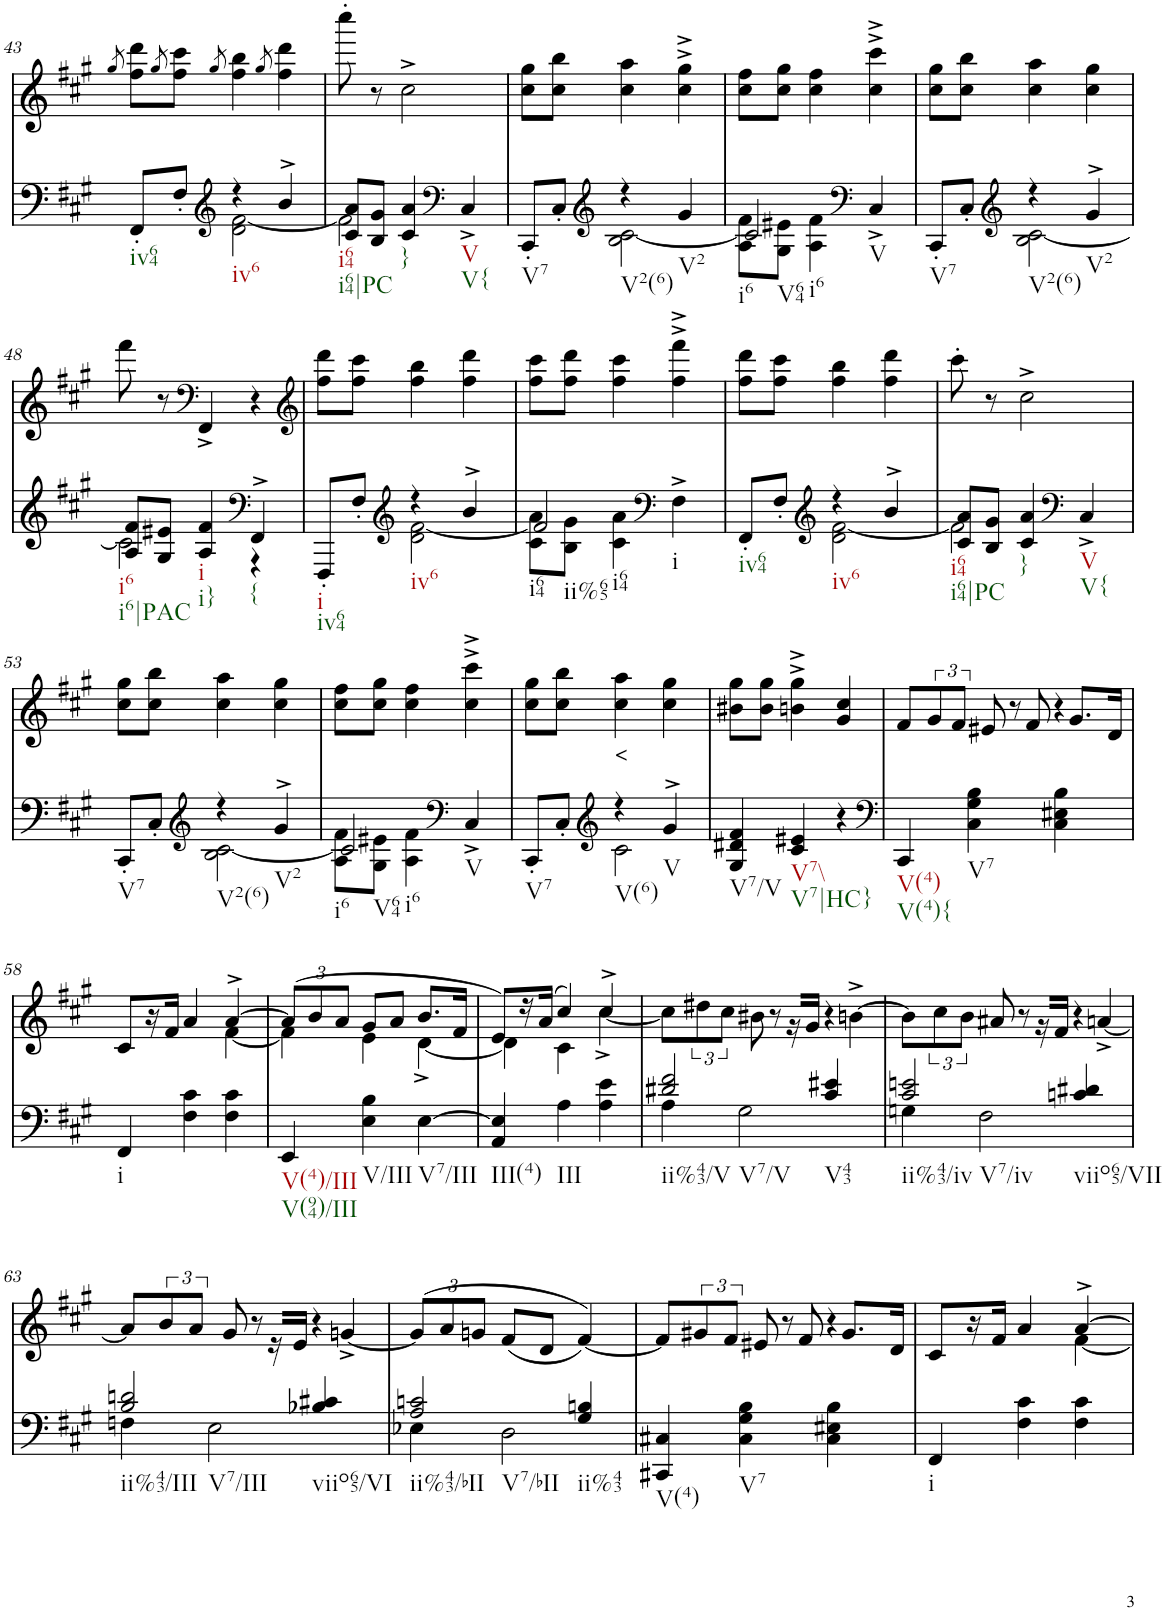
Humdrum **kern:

**kern	**kern	**text
*part2	*part1	*part1
*staff2	*staff1	*staff1
*I"piano	*I"piano	*
*I'Pno	*I'Pno	*
!!LO:PB:g=z
*clefF4	*clefG2	*
*k[f#c#g#]	*k[f#c#g#]	*
*f#:	*f#:	*
*M3/4	*M3/4	*
=43	=43	=43
.	8qgg#/	.
*^	*	*
8FF#'/L	4ryy	8ff#\ 8ddd\L	.
.	.	8qgg#/	.
8F#'/J	.	8ff#\ 8ccc#\J	.
*clefG2	*	*	*
.	.	8qgg#/	.
4r	2d\ [2f#\	4ff#\ 4bb\	.
.	.	8qgg#/	.
4b^/	.	4ff#\ 4ddd\	.
=44	=44	=44	=44
8c#/ 8a/L	2f#\]	8cccc#'\	.
8B/ 8g#/J	.	8r	.
4c#/ 4a/	.	2cc#^\	.
*clefF4	*	*	*
4C#^/	4ryy	.	.
=45	=45	=45	=45
8CC#'/L	4ryy	8cc#\ 8gg#\L	.
8C#'/J	.	8cc#\ 8bb\J	.
*clefG2	*	*	*
4r	2B\ [2c#\	4cc#\ 4aa\	.
4g#/	.	4cc#\^ 4gg#\^	.
=46	=46	=46	=46
2c#/]	8A\ 8f#\L	8cc#\ 8ff#\L	.
.	8G#\ 8e#X\J	8cc#\ 8gg#\J	.
.	4A\ 4f#\	4cc#\ 4ff#\	.
*clefF4	*	*	*
4C#^/	4ryy	4cc#\^ 4ccc#\^	.
=47	=47	=47	=47
8CC#'/L	4ryy	8cc#\ 8gg#\L	.
8C#'/J	.	8cc#\ 8bb\J	.
*clefG2	*	*	*
4r	2B\ [2c#\	4cc#\ 4aa\	.
4g#^/	.	4cc#\ 4gg#\	.
!!LO:LB:g=z
=48	=48	=48	=48
8A/ 8f#/L	2c#\]	8fff#\	.
8G#/ 8e#X/J	.	8r	.
*	*	*clefF4	*
4A/ 4f#/	.	4FF#^/	.
*clefF4	*	*	*
4FF#^/	4r	4r	.
=49	=49	=49	=49
*	*	*clefG2	*
8FFF#'/L	4ryy	8ff#\ 8ddd\L	.
8F#'/J	.	8ff#\ 8ccc#\J	.
*clefG2	*	*	*
4r	2d\ [2f#\	4ff#\ 4bb\	.
4b^/	.	4ff#\ 4ddd\	.
=50	=50	=50	=50
2f#/]	8c#\ 8a\L	8ff#\ 8ccc#\L	.
.	8B\ 8g#\J	8ff#\ 8ddd\J	.
.	4c#\ 4a\	4ff#\ 4ccc#\	.
*clefF4	*	*	*
4F#^\	4ryy	4ff#\^ 4fff#\^	.
=51	=51	=51	=51
8FF#'/L	4ryy	8ff#\ 8ddd\L	.
8F#'/J	.	8ff#\ 8ccc#\J	.
*clefG2	*	*	*
4r	2d\ [2f#\	4ff#\ 4bb\	.
4b^/	.	4ff#\ 4ddd\	.
=52	=52	=52	=52
8c#/ 8a/L	2f#\]	8ccc#'\	.
8B/ 8g#/J	.	8r	.
4c#/ 4a/	.	2cc#^\	.
*clefF4	*	*	*
4C#^/	4ryy	.	.
!!LO:LB:g=z
=53	=53	=53	=53
8CC#'/L	4ryy	8cc#\ 8gg#\L	.
8C#'/J	.	8cc#\ 8bb\J	.
*clefG2	*	*	*
4r	2B\ [2c#\	4cc#\ 4aa\	.
4g#^/	.	4cc#\ 4gg#\	.
=54	=54	=54	=54
2c#/]	8A\ 8f#\L	8cc#\ 8ff#\L	.
.	8G#\ 8e#X\J	8cc#\ 8gg#\J	.
.	4A\ 4f#\	4cc#\ 4ff#\	.
*clefF4	*	*	*
4C#^/	4ryy	4cc#\^ 4ccc#\^	.
=55	=55	=55	=55
8CC#'/L	4ryy	8cc#\ 8gg#\L	.
8C#'/J	.	8cc#\ 8bb\J	.
*clefG2	*	*	*
!	!	!	!LO:LY:b
4r	2c#\	4cc#\ 4aa\	<
4g#^/	.	4cc#\ 4gg#\	.
*v	*v	*	*
=56	=56	=56
4G#/ 4d#X/ 4f#/	8b#X\ 8gg#\L	.
.	8b#\ 8gg#\J	.
4c#/ 4e#X/	4bn\^ 4gg#\^	.
4r	4g#/ 4cc#/	.
=57	=57	=57
*clefF4	*	*
4CC#/	8f#/L	.
.	12g#/	.
.	12f#/J	.
4C#\ 4G#\ 4B\	.	.
.	8e#X/	.
.	8r	.
4C#\ 4E#X\ 4B\	.	.
.	8f#/	.
.	4r	.
4.ryy	.	.
.	8.g#/L	.
.	[48d/Jk	.
!!LO:LB:g=z
=58	=58	=58
*	*^	*
4FF#/	8c#/L	2ryy	.
.	24d/Jk]	.	.
.	16r	.	.
.	16f#/JJ	.	.
4F#\ 4c#\	.	.	.
.	4a/	.	.
4F#\ 4c#\	.	[4f#\	.
.	[4a^/	.	.
24ryy	.	24ryy	.
=59	=59	=59	=59
*	*Xbrackettup	*	*
4EE/	(12a/L]	4f#\]	.
.	12b/	.	.
.	12a/J	.	.
4E\ 4B\	8g#/L	4e\	.
.	8a/J	.	.
[4E\	8.b/L	[4d^\	.
.	16f#/Jk	.	.
=60	=60	=60	=60
4AA/ 4E/]	8e/L)	4d\]	.
.	16r	.	.
.	(16a/JJ	.	.
4A\	4cc#/)	4c#\	.
4A\ 4e\	4cc#^/	[4cc#^\	.
*	*v	*v	*
=61	=61	=61
*^	*	*
2d#X/ 2f#/	4A\	8cc#\L]	.
*	*	*brackettup	*
.	.	12dd#X\	.
.	.	12cc#\J	.
.	2G#\	.	.
.	.	8b#X\	.
.	.	8r	.
4c#/ 4e#X/	.	.	.
.	.	16r	.
.	.	16g#/JJ	.
.	.	4r	.
4.ryy	4.ryy	.	.
.	.	[24%5bn^\	.
=62	=62	=62	=62
2c#/ 2en/	4Gn\	8b\L]	.
.	.	24b\_	.
.	.	12cc#\	.
.	2F#\	12b\J	.
.	.	8a#X/	.
.	.	8r	.
4cn/ 4d#X/	.	.	.
.	.	16r	.
.	.	16f#/JJ	.
.	.	4r	.
12%5ryy	12%5ryy	.	.
.	.	[24%5an^/	.
!!LO:LB:g=z
=63	=63	=63	=63
2B/ 2dn/	4Fn\	8a/L]	.
.	.	24a/_	.
.	.	12b/	.
.	2E\	12a/J	.
.	.	8g#/	.
.	.	8r	.
4B-X/ 4c#X/	.	.	.
.	.	16r	.
.	.	16e/JJ	.
.	.	4r	.
12%5ryy	12%5ryy	.	.
.	.	[24%5gn^/	.
=64	=64	=64	=64
*	*	*Xbrackettup	*
2A/ 2cn/	4E-X\	(>12g/L]	.
.	.	24g/_	.
.	.	12a/	.
.	.	12gn/J	.
.	2D\	.	.
.	.	(8f#/L	.
.	.	8d/J	.
4G#/ 4Bn/	.	.	.
.	.	[4f#/))	.
24ryy	24ryy	.	.
*v	*v	*	*
=65	=65	=65
4CC#X/ 4C#X/	8f#/L]	.
*	*brackettup	*
.	12g#X/	.
.	12f#/J	.
4C#\ 4G#\ 4B\	.	.
.	8e#X/	.
.	8r	.
4C#\ 4E#X\ 4B\	.	.
.	8f#/	.
.	4r	.
4.ryy	.	.
.	8.g#/L	.
.	[48d/Jk	.
=66	=66	=66
*	*^	*
4FF#/	8c#/L	2ryy	.
.	24d/Jk]	.	.
.	16r	.	.
.	16f#/JJ	.	.
4F#\ 4c#\	.	.	.
.	4a/	.	.
4F#\ 4c#\	.	[4f#\	.
.	[4a^/	.	.
24ryy	.	24ryy	.
*	*v	*v	*
=	=	=
*-	*-	*-
